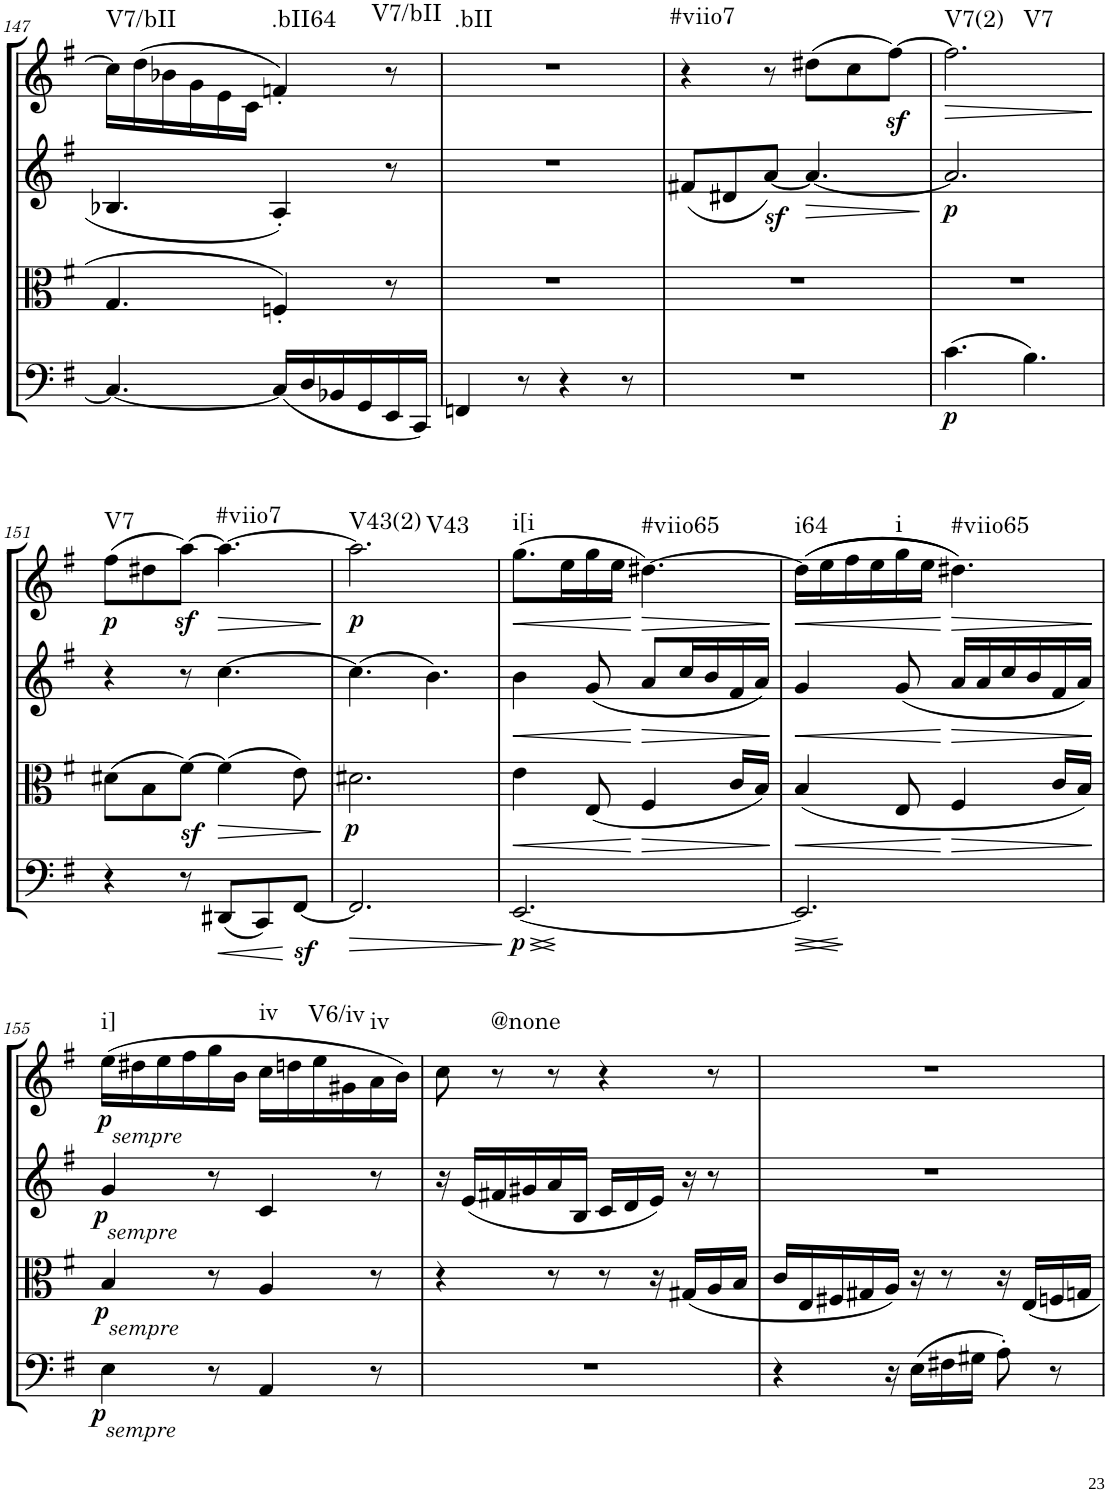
**kern	**dynam	**kern	**dynam	**kern	**dynam	**kern	**dynam	**harte
*part4	*part4	*part3	*part3	*part2	*part2	*part1	*part1	*part1
*staff4	*staff4	*staff3	*staff3	*staff2	*staff2	*staff1	*staff1	*
*I"Violoncello.	*	*I"Viola	*	*I"Violin II.	*	*I"Violin I.	*	*
*I'Vc	*	*I'Vla	*	*I'Vln	*	*I'Vln	*	*
!!LO:PB:g=z
*clefF4	*	*clefC3	*	*clefG2	*	*clefG2	*	*
*k[f#]	*	*k[f#]	*	*k[f#]	*	*k[f#]	*	*
*M6/8	*	*M6/8	*	*M6/8	*	*M6/8	*	*
=147	=147	=147	=147	=147	=147	=147	=147	=147
!	!	!	!	!	!	!	!	!LO:H:kt=V7/bII
4.C/_	.	4.G/	.	4.B-X/	.	16cc\LL]	.	N
.	.	.	.	.	.	(16dd\	.	.
.	.	.	.	.	.	16b-X\	.	.
.	.	.	.	.	.	16g\	.	.
.	.	.	.	.	.	16e\	.	.
.	.	.	.	.	.	16c\JJ	.	.
!	!	!	!	!	!	!	!	!LO:H:kt=.bII64
(16C/LL]	.	4Fn'/	.	4A'/	.	4fn'/)	.	N
16D/	.	.	.	.	.	.	.	.
16BB-X/	.	.	.	.	.	.	.	.
16GG/	.	.	.	.	.	.	.	.
!	!	!	!	!	!	!	!	!LO:H:kt=V7/bII
16EE/	.	8r	.	8r	.	8r	.	N
16CC/JJ)	.	.	.	.	.	.	.	.
=148	=148	=148	=148	=148	=148	=148	=148	=148
!	!	!	!	!	!	!	!	!LO:H:kt=.bII
4FFn/	.	2.r	.	2.r	.	2.r	.	N
8r	.	.	.	.	.	.	.	.
4r	.	.	.	.	.	.	.	.
8r	.	.	.	.	.	.	.	.
=149	=149	=149	=149	=149	=149	=149	=149	=149
!	!	!	!	!	!	!	!	!LO:H:kt=#viio7
2.r	.	2.r	.	(8f#X/L	.	4r	.	N
.	.	.	.	8d#X/	.	.	.	.
.	.	.	.	[8az</J)	.	8r	.	.
!	!	!	!	!	!LO:HP:b	!	!	!
.	.	.	.	4.a/_	>	(8dd#X\L	.	.
.	.	.	.	.	.	8cc\	.	.
.	.	.	.	.	.	[8ff#z<\J)	.	.
.	.	.	.	.	]	.	.	.
=150	=150	=150	=150	=150	=150	=150	=150	=150
!	!LO:DY:b	!	!	!	!LO:DY:b	!	!LO:HP:b	!LO:H:n=1:kt=V7(2)
!	!	!	!	!	!	!	!	!LO:H:n=2:kt=V7
(4.c\	p	2.r	.	2.a/]	p	2.ff#\]	>	N N
4.B\)	.	.	.	.	.	.	.	.
.	.	.	.	.	.	.	]	.
!!LO:LB:g=z
=151	=151	=151	=151	=151	=151	=151	=151	=151
!	!	!	!	!	!LO:DY:a	!	!	!LO:H:kt=V7
4r	.	(8d#X\L	.	4r	p	(8ff#\L	.	N
.	.	8B\	.	.	.	8dd#X\	.	.
!	!LO:DY:a	!	!	!	!LO:DY:a	!	!	!
8r	sf	[8f#\J)	.	8r	sf	[8aa\J)	.	.
!	!LO:HP:b	!	!LO:HP:b	!	!	!	!LO:HP:b	!LO:H:kt=#viio7
(8DD#X/L	<	(4f#\]	>	[4.cc\	.	4.aa\_	>	N
8CC/)	.	.	.	.	.	.	.	.
[8FF#z</J	[	8e\)	.	.	.	.	.	.
.	.	.	]	.	.	.	]	.
=152	=152	=152	=152	=152	=152	=152	=152	=152
!	!LO:HP:b	!	!	!	!	!	!	!
!	!LO:DY:n=1:a	!	!	!	!LO:DY:a	!	!	!LO:H:n=1:kt=V43(2)
!	!	!	!	!	!	!	!	!LO:H:n=2:kt=V43
2.FF#/]	> p	2.d#X\	.	(4.cc\]	p	2.aa\]	.	N N
.	.	.	.	4.b\)	.	.	.	.
.	]	.	.	.	.	.	.	.
=153	=153	=153	=153	=153	=153	=153	=153	=153
!	!LO:HP:b	!	!	!	!	!	!	!
!	!LO:HP:n=1:b	!	!LO:HP:b	!	!LO:HP:b	!	!LO:HP:b	!
!	!LO:DY:n=1:b	!	!	!	!	!	!	!LO:H:kt=i[i
[2.EE/	< > p	4e\	<	4b\	<	(8.gg\L	<	N
.	.	.	.	.	.	16ee\L	.	.
.	.	(8E/	.	(8g/	.	16gg\	.	.
.	.	.	.	.	.	16ee\JJ	.	.
!	!	!	!LO:HP:n=1:b	!	!LO:HP:n=1:b	!	!LO:HP:n=1:b	!LO:H:kt=#viio65
.	.	4F#/	[ >	8a/L	[ >	[4.dd#X\)	[ >	N
.	.	.	.	16cc/L	.	.	.	.
.	.	.	.	16b/	.	.	.	.
.	.	16c/LL	.	16f#/	.	.	.	.
.	.	16B/JJ)	.	16a/JJ)	.	.	.	.
.	[	.	]	.	]	.	]	.
=154	=154	=154	=154	=154	=154	=154	=154	=154
!	!LO:HP:b	!	!	!	!	!	!	!
!	!LO:HP:n=1:b	!	!LO:HP:b	!	!LO:HP:b	!	!LO:HP:b	!LO:H:kt=i64
2.EE/]	< >	(4B/	<	4g/	<	((16dd#\LL]	<	N
.	.	.	.	.	.	16ee\	.	.
.	.	.	.	.	.	16ff#\	.	.
.	.	.	.	.	.	16ee\	.	.
!	!	!	!	!	!	!	!	!LO:H:kt=i
.	.	8E/	.	(8g/	.	16gg\	.	N
.	.	.	.	.	.	16ee\JJ	.	.
!	!	!	!LO:HP:n=1:b	!	!LO:HP:n=1:b	!	!LO:HP:n=1:b	!LO:H:kt=#viio65
.	.	4F#/	[ >	16a/LL	[ >	4.dd#X\))	[ >	N
.	.	.	.	16a/	.	.	.	.
.	.	.	.	16cc/	.	.	.	.
.	.	.	.	16b/	.	.	.	.
.	.	16c/LL	.	16f#/	.	.	.	.
.	.	16B/JJ)	.	16a/JJ)	.	.	.	.
.	]	.	]	.	]	.	]	.
!!LO:LB:g=z
=155	=155	=155	=155	=155	=155	=155	=155	=155
!	!	!	!	!	!	!LO:TX:b:i:t=sempre	!	!
!	!	!	!	!LO:TX:b:i:t=sempre	!	!	!	!
!	!	!LO:TX:b:i:t=sempre	!	!	!	!	!	!
!LO:TX:b:i:t=sempre	!	!	!	!	!	!	!	!
!	!LO:DY:b	!	!LO:DY:b	!	!LO:DY:b	!	!LO:DY:b	!LO:H:kt=i]
4E\	p	4B/	p	4g/	p	(16ee\LL	p	N
.	.	.	.	.	.	16dd#X\	.	.
.	.	.	.	.	.	16ee\	.	.
.	.	.	.	.	.	16ff#\	.	.
8r	[	8r	.	8r	.	16gg\	.	.
.	.	.	.	.	.	16b\JJ	.	.
!	!	!	!	!	!	!	!	!LO:H:kt=iv
4AA/	]	4A/	.	4c/	.	16cc\LL	.	N
.	.	.	.	.	.	16ddn\	.	.
!	!	!	!	!	!	!	!	!LO:H:kt=V6/iv
.	.	.	.	.	.	16ee\	.	N
.	.	.	.	.	.	16g#X\	.	.
!	!	!	!	!	!	!	!	!LO:H:kt=iv
8r	.	8r	.	8r	.	16a\	.	N
.	.	.	.	.	.	16b\JJ)	.	.
=156	=156	=156	=156	=156	=156	=156	=156	=156
2.r	.	4r	.	16r	.	8cc\	.	.
.	.	.	.	(16e/LL	.	.	.	.
!	!	!	!	!	!	!	!	!LO:H:kt=@none
.	.	.	.	16f#X/	.	8r	.	N
.	.	.	.	16g#X/	.	.	.	.
.	.	8r	.	16a/	.	8r	.	.
.	.	.	.	16B/JJ	.	.	.	.
.	.	8r	.	16c/LL	.	4r	.	.
.	.	.	.	16d/	.	.	.	.
.	.	16r	.	16e/JJ)	.	.	.	.
.	.	(16G#X/LL	.	16r	.	.	.	.
.	.	16A/	.	8r	.	8r	.	.
.	.	16B/JJ	.	.	.	.	.	.
=157	=157	=157	=157	=157	=157	=157	=157	=157
4r	.	16c/LL	.	2.r	.	2.r	.	.
.	.	16E/	.	.	.	.	.	.
.	.	16F#X/	.	.	.	.	.	.
.	.	16G#X/	.	.	.	.	.	.
16r	.	16A/JJ)	.	.	.	.	.	.
(16E\LL	.	16r	.	.	.	.	.	.
16F#X\	.	8r	.	.	.	.	.	.
16G#X\JJ	.	.	.	.	.	.	.	.
8A'\)	.	16r	.	.	.	.	.	.
.	.	16E/LL	.	.	.	.	.	.
8r	.	16Fn/	.	.	.	.	.	.
.	.	16Gn/JJ	.	.	.	.	.	.
=	=	=	=	=	=	=	=	=
*-	*-	*-	*-	*-	*-	*-	*-	*-
